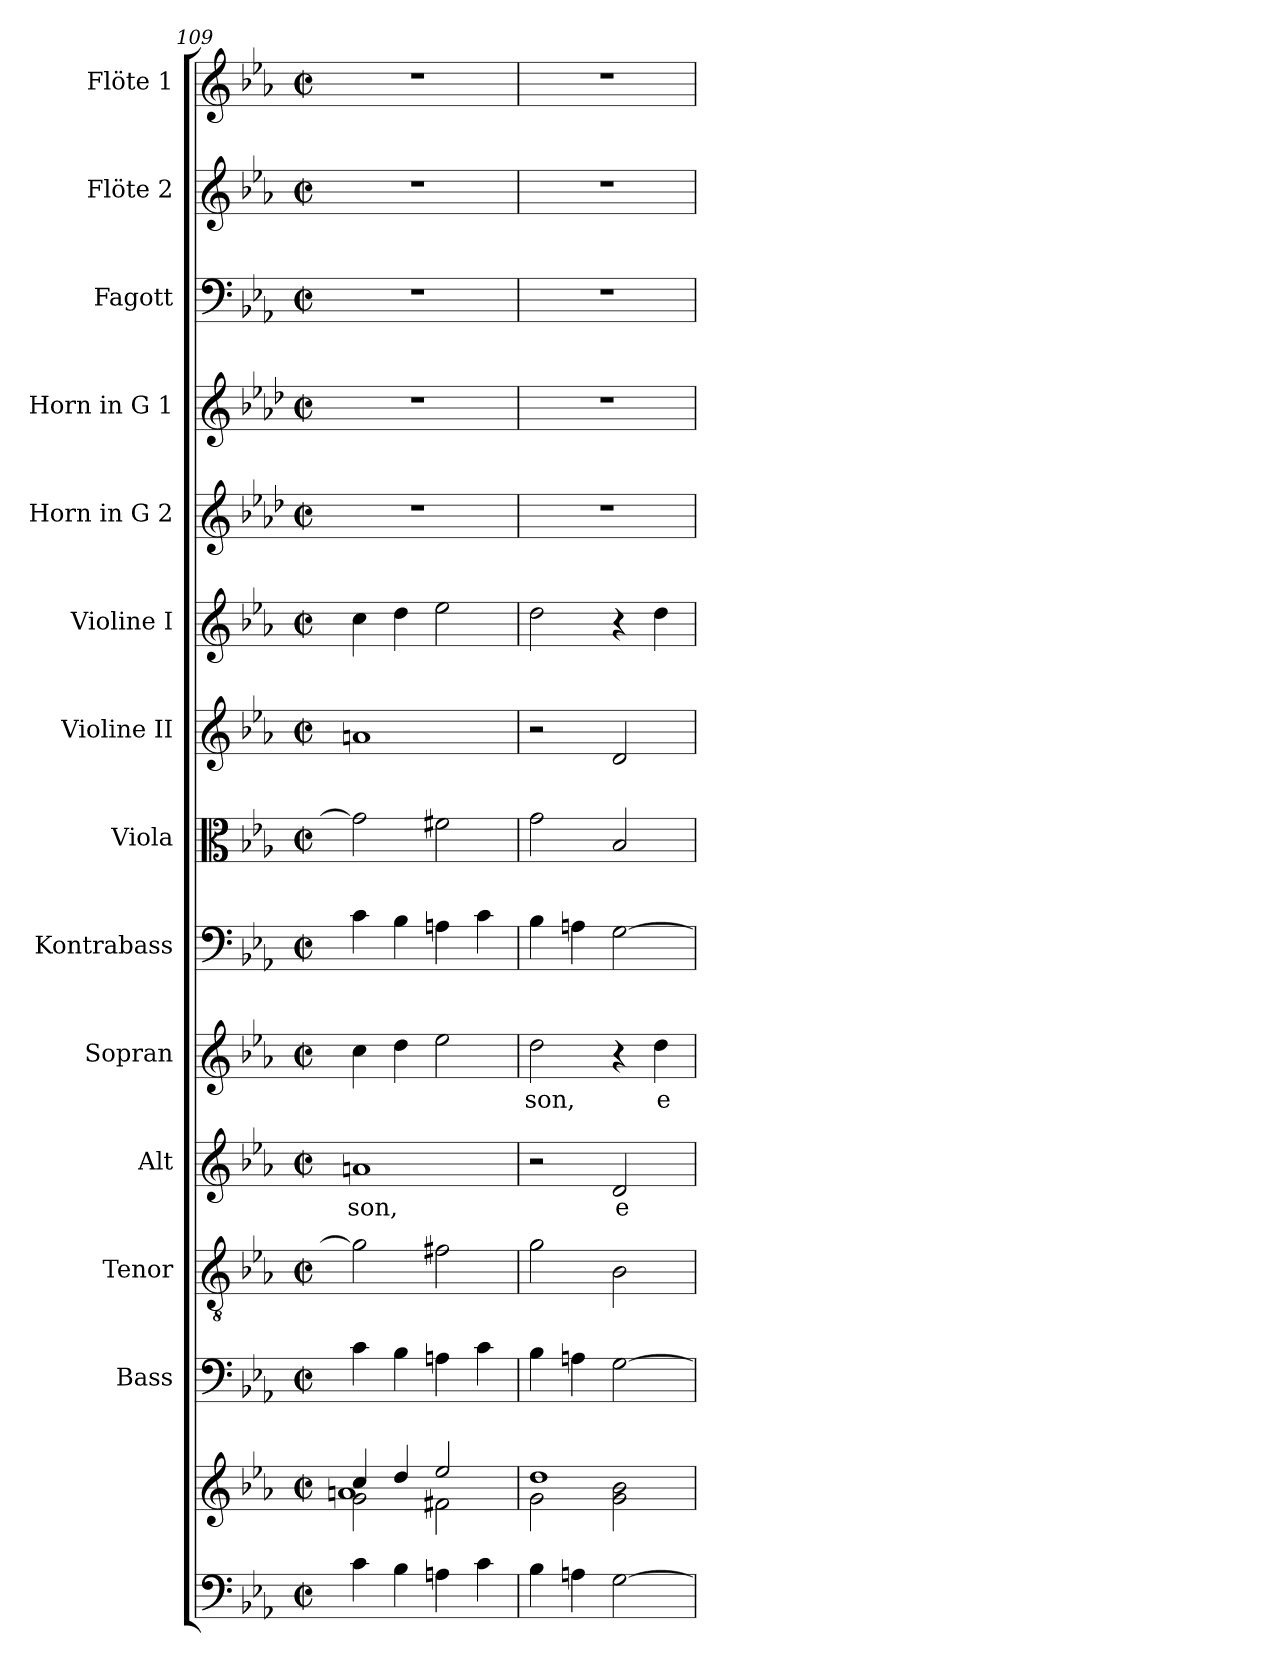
**kern	**kern	**kern	**kern	**kern	**text	**kern	**text	**kern	**kern	**kern	**kern	**kern	**kern	**kern	**kern	**kern
*part14	*part14	*part13	*part12	*part11	*part11	*part10	*part10	*part9	*part8	*part7	*part6	*part5	*part4	*part3	*part2	*part1
*staff15	*staff14	*staff13	*staff12	*staff11	*staff11	*staff10	*staff10	*staff9	*staff8	*staff7	*staff6	*staff5	*staff4	*staff3	*staff2	*staff1
*	*	*I"Bass	*I"Tenor	*I"Alt	*	*I"Sopran	*	*I"Kontrabass	*I"Viola	*I"Violine II	*I"Violine I	*I"Horn in G 2	*I"Horn in G 1	*I"Fagott	*I"Flöte 2	*I"Flöte 1
*	*	*I'B.	*I'T.	*I'A.	*	*I'S.	*	*I'Kb.	*I'Vla.	*I'Vl. II	*I'Vl. I	*	*	*I'Fg.	*I'Fl. 2	*I'Fl. 1
!!LO:PB:g=z
*clefF4	*clefG2	*clefF4	*clefGv2	*clefG2	*	*clefG2	*	*clefF4	*clefC3	*clefG2	*clefG2	*clefG2	*clefG2	*clefF4	*clefG2	*clefG2
*	*	*	*	*	*	*	*	*ITrd7c12	*	*	*	*ITrd3c5	*ITrd3c5	*	*	*
*k[b-e-a-]	*k[b-e-a-]	*k[b-e-a-]	*k[b-e-a-]	*k[b-e-a-]	*	*k[b-e-a-]	*	*k[b-e-a-]	*k[b-e-a-]	*k[b-e-a-]	*k[b-e-a-]	*k[b-e-a-]	*k[b-e-a-]	*k[b-e-a-]	*k[b-e-a-]	*k[b-e-a-]
*E-:	*E-:	*E-:	*E-:	*E-:	*	*E-:	*	*E-:	*E-:	*E-:	*E-:	*E-:	*E-:	*E-:	*E-:	*E-:
*M2/2	*M2/2	*M2/2	*M2/2	*M2/2	*	*M2/2	*	*M2/2	*M2/2	*M2/2	*M2/2	*M2/2	*M2/2	*M2/2	*M2/2	*M2/2
*met(c|)	*met(c|)	*met(c|)	*met(c|)	*met(c|)	*	*met(c|)	*	*met(c|)	*met(c|)	*met(c|)	*met(c|)	*met(c|)	*met(c|)	*met(c|)	*met(c|)	*met(c|)
=109	=109	=109	=109	=109	=109	=109	=109	=109	=109	=109	=109	=109	=109	=109	=109	=109
*	*^	*	*	*	*	*	*	*	*	*	*	*	*	*	*	*
*	*	*^	*	*	*	*	*	*	*	*	*	*	*	*	*	*	*
!	!	!	!	!	!	!	!LO:LY:b	!	!	!	!	!	!	!	!	!	!	!
4c\	4cc/	2g\	1an	4c\	2g\]	1an	-son,	4cc\	.	4C\	2g\]	1an	4cc\	1r	1r	1r	1r	1r
4B-\	4dd/	.	.	4B-\	.	.	.	4dd\	.	4BB-\	.	.	4dd\	.	.	.	.	.
4An\	2ee-/	2f#X\	.	4An\	2f#X\	.	.	2ee-\	.	4AAn\	2f#X\	.	2ee-\	.	.	.	.	.
4c\	.	.	.	4c\	.	.	.	.	.	4C\	.	.	.	.	.	.	.	.
*	*	*v	*v	*	*	*	*	*	*	*	*	*	*	*	*	*	*	*
=110	=110	=110	=110	=110	=110	=110	=110	=110	=110	=110	=110	=110	=110	=110	=110	=110	=110
!	!	!	!	!	!	!	!	!LO:LY:b	!	!	!	!	!	!	!	!	!
4B-\	1dd	2g\	4B-\	2g\	2r	.	2dd\	-son,	4BB-\	2g\	2r	2dd\	1r	1r	1r	1r	1r
4An\	.	.	4An\	.	.	.	.	.	4AAn\	.	.	.	.	.	.	.	.
!	!	!	!	!	!	!LO:LY:b	!	!	!	!	!	!	!	!	!	!	!
[2G\	.	2g\ 2b-\	[2G\	2B-\	2d/	e-	4r	.	[2GG\	2B-/	2d/	4r	.	.	.	.	.
!	!	!	!	!	!	!	!	!LO:LY:b	!	!	!	!	!	!	!	!	!
.	.	.	.	.	.	.	4dd\	e-	.	.	.	4dd\	.	.	.	.	.
*	*v	*v	*	*	*	*	*	*	*	*	*	*	*	*	*	*	*
=	=	=	=	=	=	=	=	=	=	=	=	=	=	=	=	=
*-	*-	*-	*-	*-	*-	*-	*-	*-	*-	*-	*-	*-	*-	*-	*-	*-
